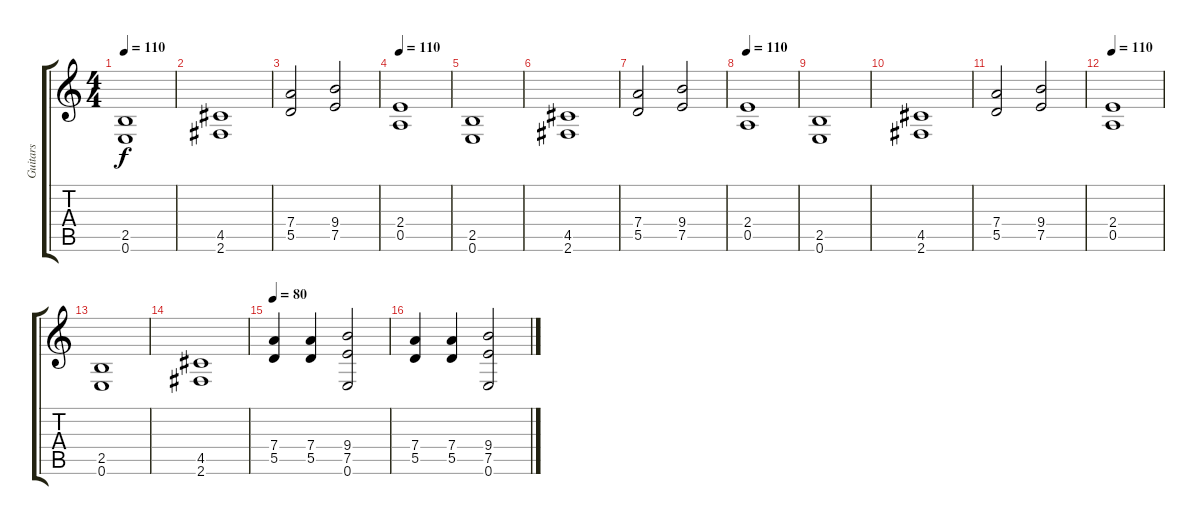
\track ("Guitars" "Guitars") {instrument distortionguitar}
\staff {score tabs}
\tuning (E4 B3 G3 D3 A2 E2) {hide}
\ts (4 4)
\tempo 110
\clef g2
\ks c
(2.5 0.6).1{dy f} |
(4.5 2.6).1 |
(7.4 5.5).2 (9.4 7.5).2 |
\tempo 110
(2.4 0.5).1 |
(2.5 0.6).1 |
(4.5 2.6).1 |
(7.4 5.5).2 (9.4 7.5).2 |
\tempo 110
(2.4 0.5).1 |
(2.5 0.6).1 |
(4.5 2.6).1 |
(7.4 5.5).2 (9.4 7.5).2 |
\tempo 110
(2.4 0.5).1 |
(2.5 0.6).1 |
(4.5 2.6).1 |
\tempo 80
(7.4 5.5).4 (7.4 5.5).4 (9.4 7.5 0.6).2 |
(7.4 5.5).4 (7.4 5.5).4 (9.4 7.5 0.6).2
